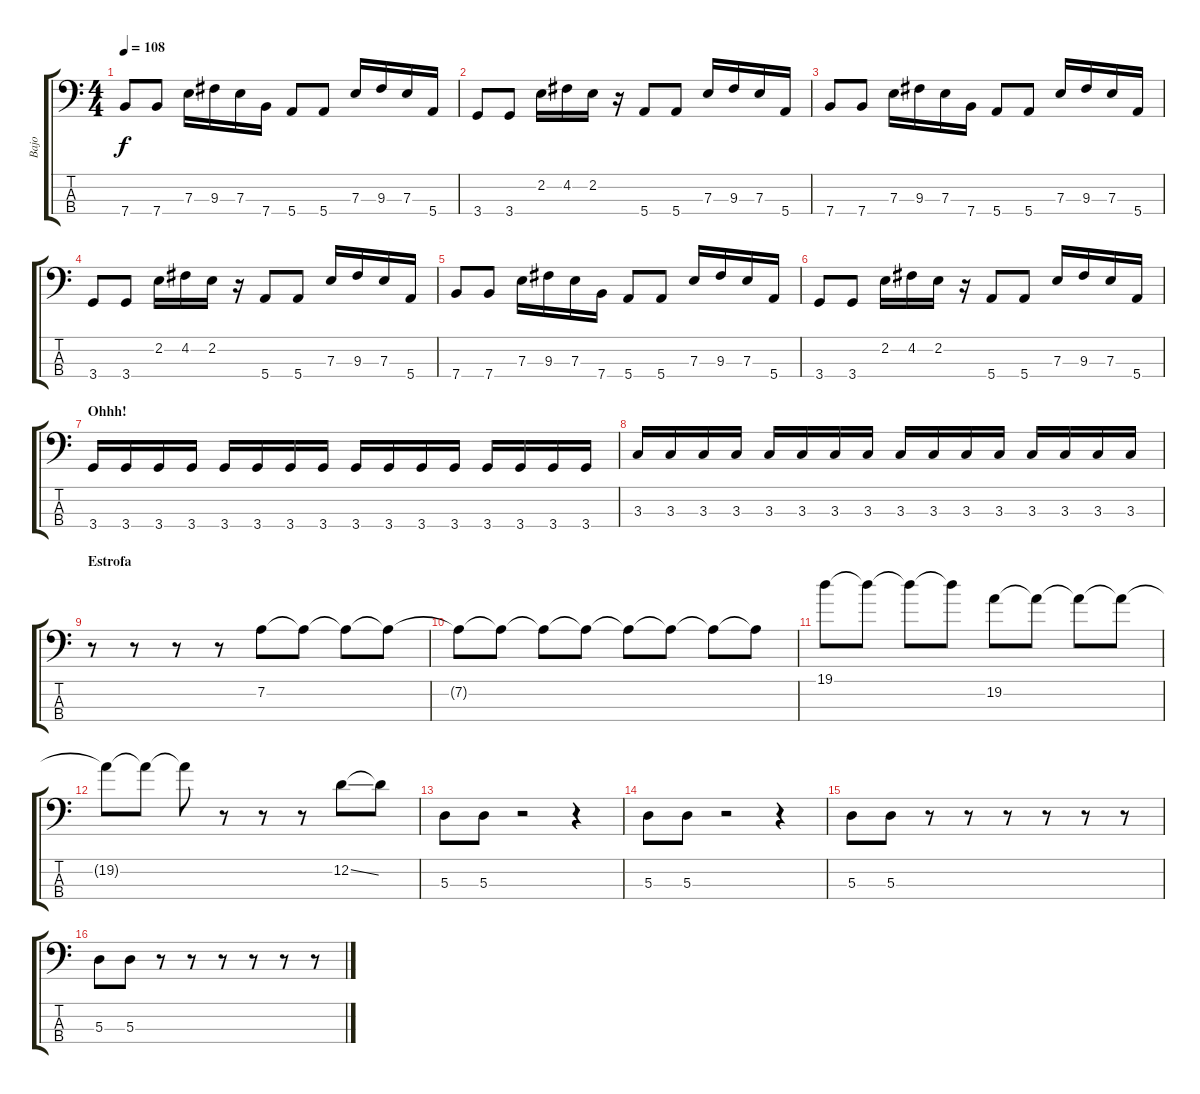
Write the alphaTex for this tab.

\track ("Bajo" "Bajo") {instrument electricbassfinger}
\staff {score tabs}
\tuning (G2 D2 A1 E1) {hide}
\ts (4 4)
\tempo 108
\clef f4
\ks c
7.4.8{dy f} 7.4.8 7.3.16 9.3.16 7.3.16 7.4.16 5.4.8 5.4.8 7.3.16 9.3.16 7.3.16 5.4.16 |
3.4.8 3.4.8 2.2.16 4.2.16 2.2.16 r.16 5.4.8 5.4.8 7.3.16 9.3.16 7.3.16 5.4.16 |
7.4.8 7.4.8 7.3.16 9.3.16 7.3.16 7.4.16 5.4.8 5.4.8 7.3.16 9.3.16 7.3.16 5.4.16 |
3.4.8 3.4.8 2.2.16 4.2.16 2.2.16 r.16 5.4.8 5.4.8 7.3.16 9.3.16 7.3.16 5.4.16 |
7.4.8 7.4.8 7.3.16 9.3.16 7.3.16 7.4.16 5.4.8 5.4.8 7.3.16 9.3.16 7.3.16 5.4.16 |
3.4.8 3.4.8 2.2.16 4.2.16 2.2.16 r.16 5.4.8 5.4.8 7.3.16 9.3.16 7.3.16 5.4.16 |
\section ("" "Ohhh!")
3.4.16 3.4.16 3.4.16 3.4.16 3.4.16 3.4.16 3.4.16 3.4.16 3.4.16 3.4.16 3.4.16 3.4.16 3.4.16 3.4.16 3.4.16 3.4.16 |
3.3.16 3.3.16 3.3.16 3.3.16 3.3.16 3.3.16 3.3.16 3.3.16 3.3.16 3.3.16 3.3.16 3.3.16 3.3.16 3.3.16 3.3.16 3.3.16 |
\section ("" "Estrofa ")
r.8 r.8 r.8 r.8 7.2.8 7.2{t}.8 7.2{t}.8 7.2{t}.8 |
7.2{t}.8 7.2{t}.8 7.2{t}.8 7.2{t}.8 7.2{t}.8 7.2{t}.8 7.2{t}.8 7.2{t}.8 |
19.1.8 19.1{t}.8 19.1{t}.8 19.1{t}.8 19.2.8 19.2{t}.8 19.2{t}.8 19.2{t}.8 |
19.2{t}.8 19.2{t}.8 19.2{t}.8 r.8 r.8 r.8 12.2{ss}.8 12.2{t}.8 |
5.3.8 5.3.8 r.2 r.4 |
5.3.8 5.3.8 r.2 r.4 |
5.3.8 5.3.8 r.8 r.8 r.8 r.8 r.8 r.8 |
5.3.8 5.3.8 r.8 r.8 r.8 r.8 r.8 r.8
